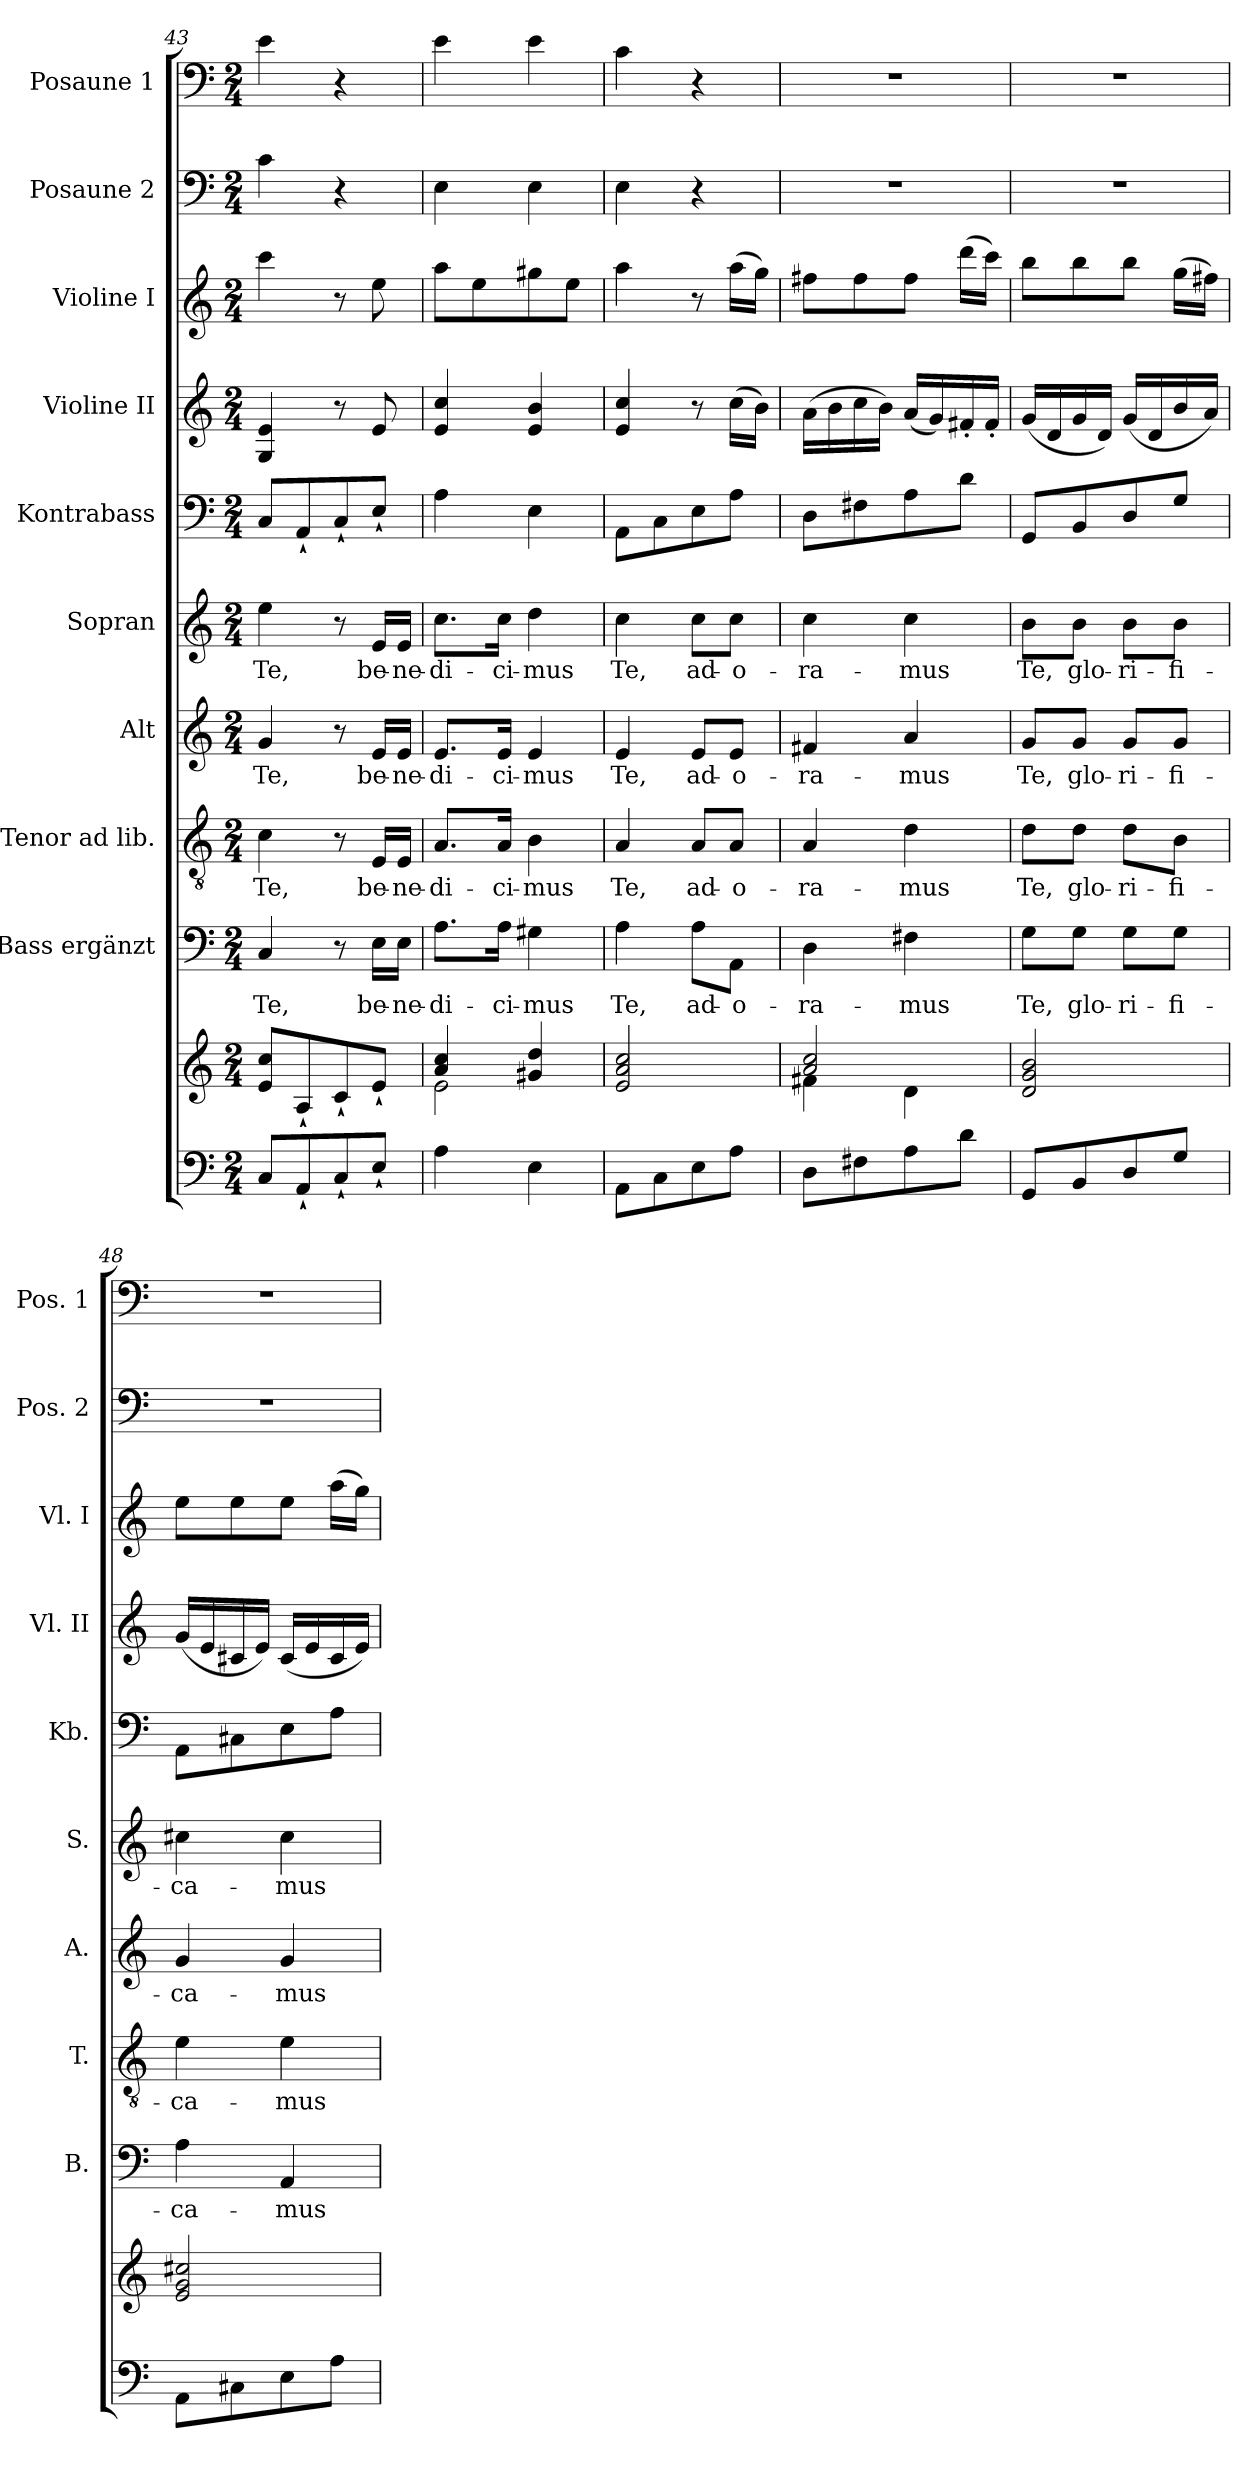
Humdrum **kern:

**kern	**kern	**kern	**text	**kern	**text	**kern	**text	**kern	**text	**kern	**kern	**kern	**kern	**kern
*part10	*part10	*part9	*part9	*part8	*part8	*part7	*part7	*part6	*part6	*part5	*part4	*part3	*part2	*part1
*staff11	*staff10	*staff9	*staff9	*staff8	*staff8	*staff7	*staff7	*staff6	*staff6	*staff5	*staff4	*staff3	*staff2	*staff1
*	*	*I"Bass ergänzt	*	*I"Tenor ad lib.	*	*I"Alt	*	*I"Sopran	*	*I"Kontrabass	*I"Violine II	*I"Violine I	*I"Posaune 2	*I"Posaune 1
*	*	*I'B.	*	*I'T.	*	*I'A.	*	*I'S.	*	*I'Kb.	*I'Vl. II	*I'Vl. I	*I'Pos. 2	*I'Pos. 1
!!LO:PB:g=z
*clefF4	*clefG2	*clefF4	*	*clefGv2	*	*clefG2	*	*clefG2	*	*clefF4	*clefG2	*clefG2	*clefF4	*clefF4
*	*	*	*	*	*	*	*	*	*	*ITrd7c12	*	*	*	*
*k[]	*k[]	*k[]	*	*k[]	*	*k[]	*	*k[]	*	*k[]	*k[]	*k[]	*k[]	*k[]
*C:	*C:	*C:	*	*C:	*	*C:	*	*C:	*	*C:	*C:	*C:	*C:	*C:
*M2/4	*M2/4	*M2/4	*	*M2/4	*	*M2/4	*	*M2/4	*	*M2/4	*M2/4	*M2/4	*M2/4	*M2/4
=43	=43	=43	=43	=43	=43	=43	=43	=43	=43	=43	=43	=43	=43	=43
!	!	!	!LO:LY:b	!	!LO:LY:b	!	!LO:LY:b	!	!LO:LY:b	!	!	!	!	!
8C/L	8e/ 8cc/L	4C/	Te,	4c\	Te,	4g/	Te,	4ee\	Te,	8CC/L	4G/ 4e/	4ccc\	4c\	4e\
8AA`</	8A`</	.	.	.	.	.	.	.	.	8AAA`</	.	.	.	.
8C`</	8c`</	8r	.	8r	.	8r	.	8r	.	8CC`</	8r	8r	4r	4r
!	!	!	!LO:LY:b	!	!LO:LY:b	!	!LO:LY:b	!	!LO:LY:b	!	!	!	!	!
8E`</J	8e`</J	16E\LL	be-	16E/LL	be-	16e/LL	be-	16e/LL	be-	8EE`</J	8e/	8ee\	.	.
!	!	!	!LO:LY:b	!	!LO:LY:b	!	!LO:LY:b	!	!LO:LY:b	!	!	!	!	!
.	.	16E\JJ	-ne-	16E/JJ	-ne-	16e/JJ	-ne-	16e/JJ	-ne-	.	.	.	.	.
=44	=44	=44	=44	=44	=44	=44	=44	=44	=44	=44	=44	=44	=44	=44
*	*^	*	*	*	*	*	*	*	*	*	*	*	*	*
!	!	!	!	!LO:LY:b	!	!LO:LY:b	!	!LO:LY:b	!	!LO:LY:b	!	!	!	!	!
4A\	4a/ 4cc/	2e\	8.A\L	-di-	8.A/L	-di-	8.e/L	-di-	8.cc\L	-di-	4AA\	4e/ 4cc/	8aa\L	4E\	4e\
.	.	.	.	.	.	.	.	.	.	.	.	.	8ee\	.	.
!	!	!	!	!LO:LY:b	!	!LO:LY:b	!	!LO:LY:b	!	!LO:LY:b	!	!	!	!	!
.	.	.	16A\Jk	-ci-	16A/Jk	-ci-	16e/Jk	-ci-	16cc\Jk	-ci-	.	.	.	.	.
!	!	!	!	!LO:LY:b	!	!LO:LY:b	!	!LO:LY:b	!	!LO:LY:b	!	!	!	!	!
4E\	4g#X/ 4dd/	.	4G#X\	-mus	4B\	-mus	4e/	-mus	4dd\	-mus	4EE\	4e/ 4b/	8gg#X\	4E\	4e\
.	.	.	.	.	.	.	.	.	.	.	.	.	8ee\J	.	.
*	*v	*v	*	*	*	*	*	*	*	*	*	*	*	*	*
=45	=45	=45	=45	=45	=45	=45	=45	=45	=45	=45	=45	=45	=45	=45
!	!	!	!LO:LY:b	!	!LO:LY:b	!	!LO:LY:b	!	!LO:LY:b	!	!	!	!	!
8AA\L	2e/ 2a/ 2cc/	4A\	Te,	4A/	Te,	4e/	Te,	4cc\	Te,	8AAA\L	4e/ 4cc/	4aa\	4E\	4c\
8C\	.	.	.	.	.	.	.	.	.	8CC\	.	.	.	.
!	!	!	!LO:LY:b	!	!LO:LY:b	!	!LO:LY:b	!	!LO:LY:b	!	!	!	!	!
8E\	.	8A\L	ad-	8A/L	ad-	8e/L	ad-	8cc\L	ad-	8EE\	8r	8r	4r	4r
!	!	!	!LO:LY:b	!	!LO:LY:b	!	!LO:LY:b	!	!LO:LY:b	!	!	!	!	!
8A\J	.	8AA\J	-o-	8A/J	-o-	8e/J	-o-	8cc\J	-o-	8AA\J	(>16cc\LL	(>16aa\LL	.	.
.	.	.	.	.	.	.	.	.	.	.	16b\JJ)	16gg\JJ)	.	.
=46	=46	=46	=46	=46	=46	=46	=46	=46	=46	=46	=46	=46	=46	=46
*	*^	*	*	*	*	*	*	*	*	*	*	*	*	*
!	!	!	!	!LO:LY:b	!	!LO:LY:b	!	!LO:LY:b	!	!LO:LY:b	!	!	!	!	!
8D\L	2a/ 2cc/	4f#X\	4D\	-ra-	4A/	-ra-	4f#X/	-ra-	4cc\	-ra-	8DD\L	(>16a\LL	8ff#X\L	2r	2r
.	.	.	.	.	.	.	.	.	.	.	.	16b\	.	.	.
8F#X\	.	.	.	.	.	.	.	.	.	.	8FF#X\	16cc\	8ff#\	.	.
.	.	.	.	.	.	.	.	.	.	.	.	16b\JJ)	.	.	.
!	!	!	!	!LO:LY:b	!	!LO:LY:b	!	!LO:LY:b	!	!LO:LY:b	!	!	!	!	!
8A\	.	4d\	4F#X\	-mus	4d\	-mus	4a/	-mus	4cc\	-mus	8AA\	(<16a/LL	8ff#\J	.	.
.	.	.	.	.	.	.	.	.	.	.	.	16g/)	.	.	.
8d\J	.	.	.	.	.	.	.	.	.	.	8D\J	16f#X'</	(>16ddd\LL	.	.
.	.	.	.	.	.	.	.	.	.	.	.	16f#'</JJ	16ccc\JJ)	.	.
*	*v	*v	*	*	*	*	*	*	*	*	*	*	*	*	*
=47	=47	=47	=47	=47	=47	=47	=47	=47	=47	=47	=47	=47	=47	=47
!	!	!	!LO:LY:b	!	!LO:LY:b	!	!LO:LY:b	!	!LO:LY:b	!	!	!	!	!
8GG/L	2d/ 2g/ 2b/	8G\L	Te,	8d\L	Te,	8g/L	Te,	8b\L	Te,	8GGG/L	(<16g/LL	8bb\L	2r	2r
.	.	.	.	.	.	.	.	.	.	.	16d/	.	.	.
!	!	!	!LO:LY:b	!	!LO:LY:b	!	!LO:LY:b	!	!LO:LY:b	!	!	!	!	!
8BB/	.	8G\J	glo-	8d\J	glo-	8g/J	glo-	8b\J	glo-	8BBB/	16g/	8bb\	.	.
.	.	.	.	.	.	.	.	.	.	.	16d/JJ)	.	.	.
!	!	!	!LO:LY:b	!	!LO:LY:b	!	!LO:LY:b	!	!LO:LY:b	!	!	!	!	!
8D/	.	8G\L	-ri-	8d\L	-ri-	8g/L	-ri-	8b\L	-ri-	8DD/	(<16g/LL	8bb\J	.	.
.	.	.	.	.	.	.	.	.	.	.	16d/	.	.	.
!	!	!	!LO:LY:b	!	!LO:LY:b	!	!LO:LY:b	!	!LO:LY:b	!	!	!	!	!
8G/J	.	8G\J	-fi-	8B\J	-fi-	8g/J	-fi-	8b\J	-fi-	8GG/J	16b/	(>16gg\LL	.	.
.	.	.	.	.	.	.	.	.	.	.	16a/JJ)	16ff#X\JJ)	.	.
!!LO:PB:g=z
=48	=48	=48	=48	=48	=48	=48	=48	=48	=48	=48	=48	=48	=48	=48
!	!	!	!LO:LY:b	!	!LO:LY:b	!	!LO:LY:b	!	!LO:LY:b	!	!	!	!	!
8AA\L	2e/ 2g/ 2cc#X/	4A\	-ca-	4e\	-ca-	4g/	-ca-	4cc#X\	-ca-	8AAA\L	(<16g/LL	8ee\L	2r	2r
.	.	.	.	.	.	.	.	.	.	.	16e/	.	.	.
8C#X\	.	.	.	.	.	.	.	.	.	8CC#X\	16c#X/	8ee\	.	.
.	.	.	.	.	.	.	.	.	.	.	16e/JJ)	.	.	.
!	!	!	!LO:LY:b	!	!LO:LY:b	!	!LO:LY:b	!	!LO:LY:b	!	!	!	!	!
8E\	.	4AA/	-mus	4e\	-mus	4g/	-mus	4cc#\	-mus	8EE\	(<16c#/LL	8ee\J	.	.
.	.	.	.	.	.	.	.	.	.	.	16e/	.	.	.
8A\J	.	.	.	.	.	.	.	.	.	8AA\J	16c#/	(>16aa\LL	.	.
.	.	.	.	.	.	.	.	.	.	.	16e/JJ)	16gg\JJ)	.	.
=	=	=	=	=	=	=	=	=	=	=	=	=	=	=
*-	*-	*-	*-	*-	*-	*-	*-	*-	*-	*-	*-	*-	*-	*-
